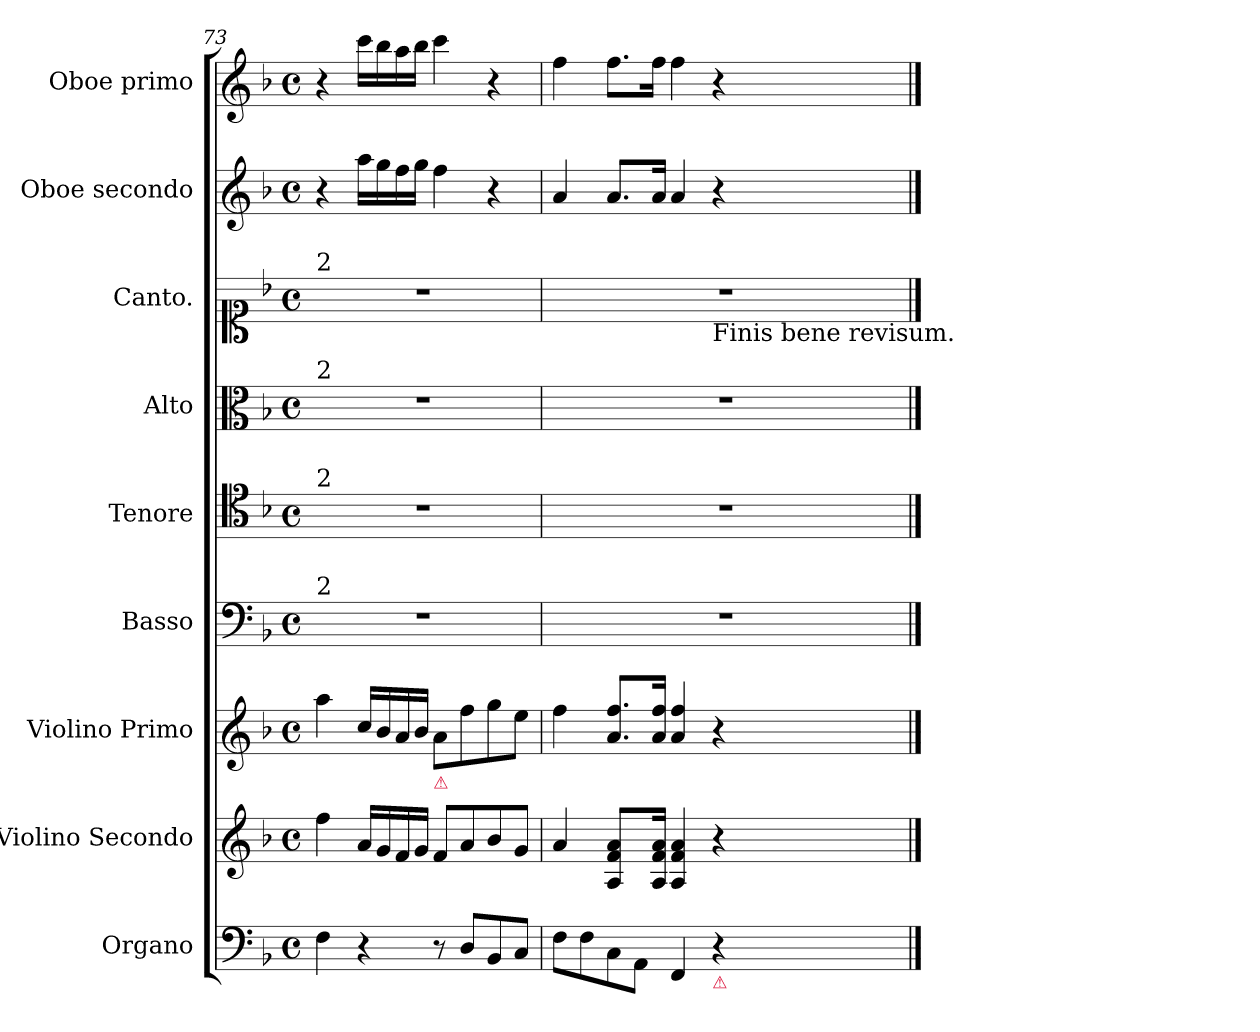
**kern	**kern	**kern	**kern	**kern	**kern	**kern	**kern	**kern
*part9	*part8	*part7	*part6	*part5	*part4	*part3	*part2	*part1
*staff9	*staff8	*staff7	*staff6	*staff5	*staff4	*staff3	*staff2	*staff1
*I"Organo	*I"Violino Secondo	*I"Violino Primo	*I"Basso	*I"Tenore	*I"Alto	*I"Canto.	*I"Oboe secondo	*I"Oboe primo
*I'Org	*	*I'Vn I	*I'B	*I'T	*I'A	*I'C	*	*I'Ob I
*clefF4	*clefG2	*clefG2	*clefF4	*clefC4	*clefC3	*clefC1	*clefG2	*clefG2
*k[b-]	*k[b-]	*k[b-]	*k[b-]	*k[b-]	*k[b-]	*k[b-]	*k[b-]	*k[b-]
*d:	*d:	*d:	*d:	*d:	*d:	*d:	*d:	*d:
*M4/4	*M4/4	*M4/4	*M4/4	*M4/4	*M4/4	*M4/4	*M4/4	*M4/4
*met(c)	*met(c)	*met(c)	*met(c)	*met(c)	*met(c)	*met(c)	*met(c)	*met(c)
=73	=73	=73	=73	=73	=73	=73	=73	=73
!	!	!	!	!	!	!LO:TX:a:t=2	!	!
!	!	!	!	!	!LO:TX:a:t=2	!	!	!
!	!	!	!	!LO:TX:a:t=2	!	!	!	!
!	!	!	!LO:TX:a:t=2	!	!	!	!	!
4F\	4ff\	4aa\	1r	1r	1r	1r	4r	4r
4r	16a/LL	16cc/LL	.	.	.	.	16aa\LL	16ccc\LL
.	16g/	16b-/	.	.	.	.	16gg\	16bb-\
.	16f/	16a/	.	.	.	.	16ff\	16aa\
.	16g/JJ	16b-/JJ	.	.	.	.	16gg\JJ	16bb-\JJ
!	!	!LO:TX:b:color=crimson:t=⚠	!	!	!	!	!	!
8r	8f/L	8a/L	.	.	.	.	4ff\	4ccc\
8D/L	8a/	8ff\	.	.	.	.	.	.
8BB-/	8b-/	8gg\	.	.	.	.	4r	4r
8C/J	8g/J	8ee\J	.	.	.	.	.	.
=74	=74	=74	=74	=74	=74	=74	=74	=74
*	*	*	*	*	*	*^	*	*
8F\L	4a/	4ff\	1r	1r	1r	1r	2.ryy	4a/	4ff\
8F\	.	.	.	.	.	.	.	.	.
!	!LO:N:vis=8	!	!	!	!	!	!	!	!
8C\	8.A/ 8.f/ 8.a/L	8.a/ 8.ff/L	.	.	.	.	.	8.a/L	8.ff\L
8AA\J	.	.	.	.	.	.	.	.	.
.	16A/ 16f/ 16a/Jk	16a/ 16ff/Jk	.	.	.	.	.	16a/Jk	16ff\Jk
4FF/	4A/ 4f/ 4a/	4a/ 4ff/	.	.	.	.	.	4a/	4ff\
!	!	!	!	!	!	!	!LO:TX:b:t=Finis bene revisum.	!	!
!LO:TX:b:color=crimson:t=⚠	!	!	!	!	!	!	!	!	!
4r	4r	4r	.	.	.	.	4ryy	4r	4r
*	*	*	*	*	*	*v	*v	*	*
==	==	==	==	==	==	==	==	==
*-	*-	*-	*-	*-	*-	*-	*-	*-
